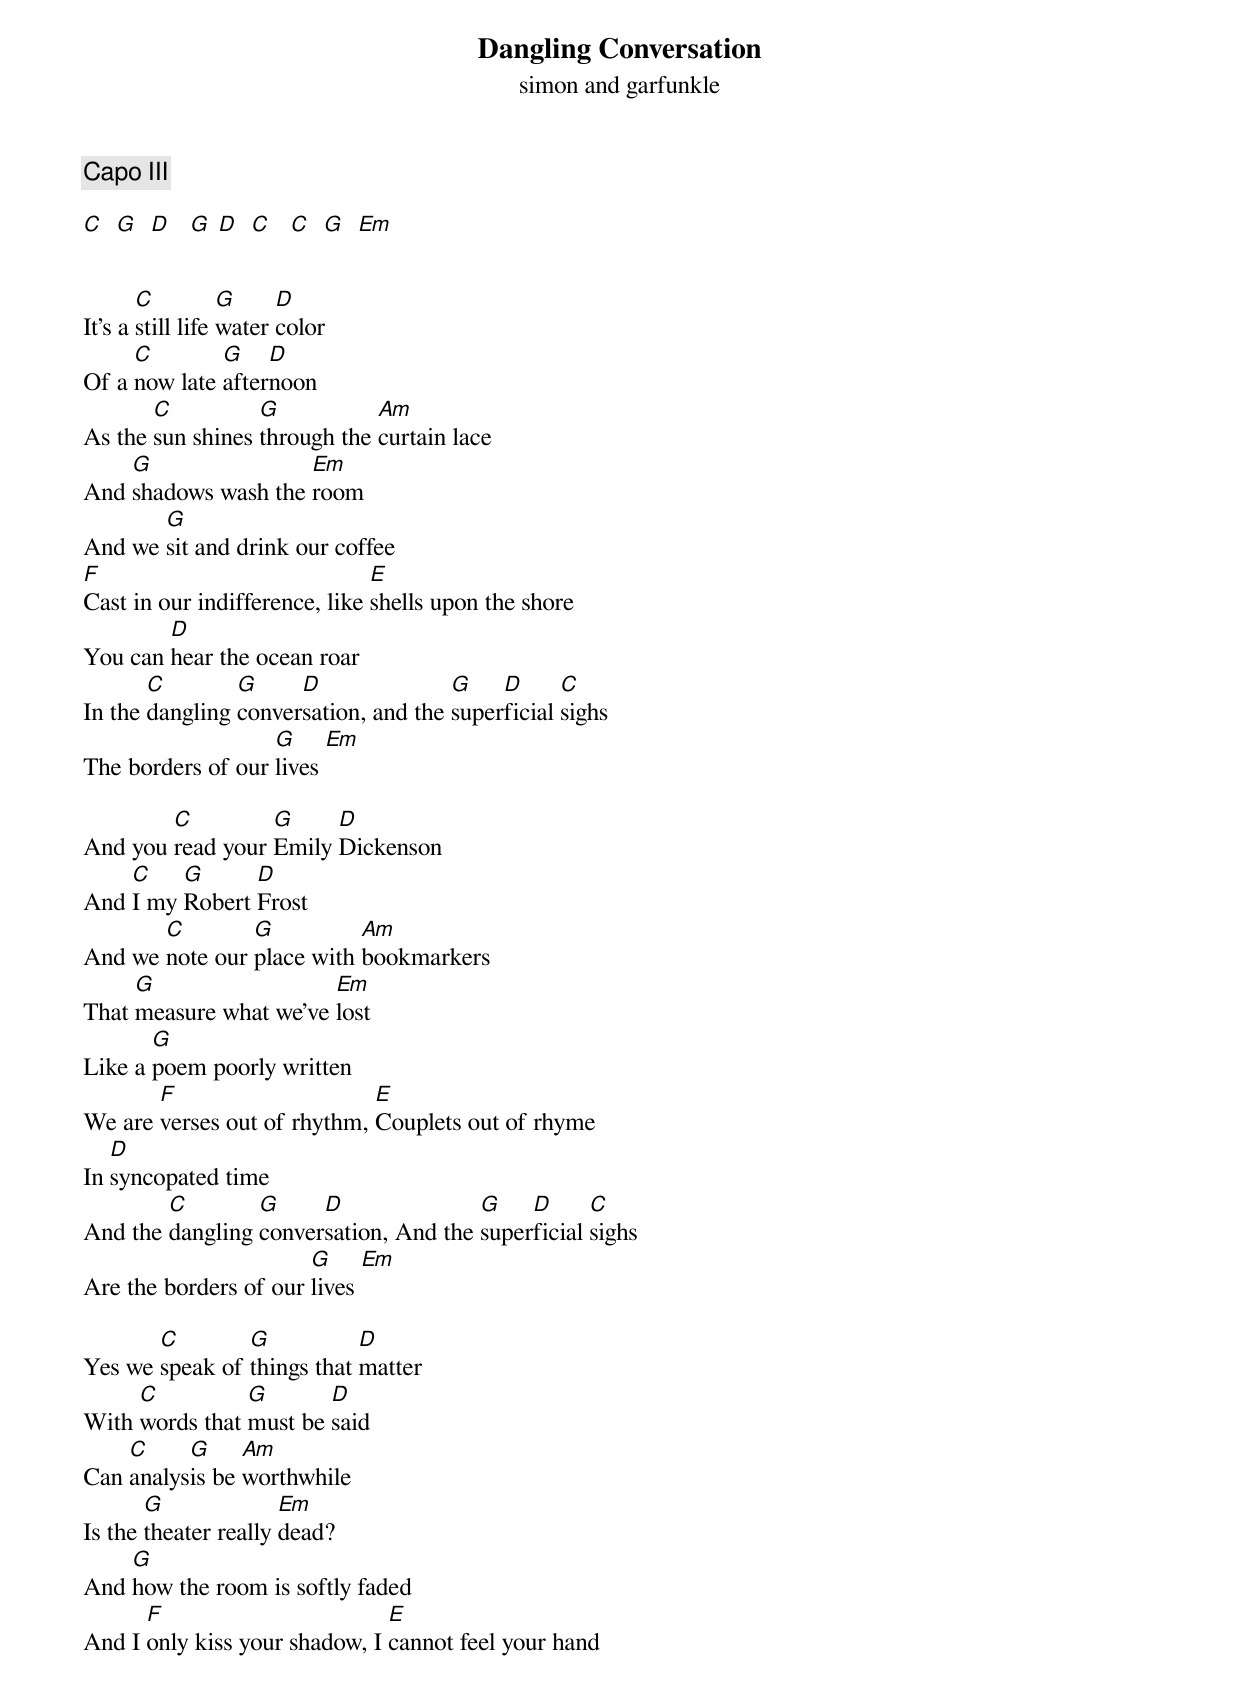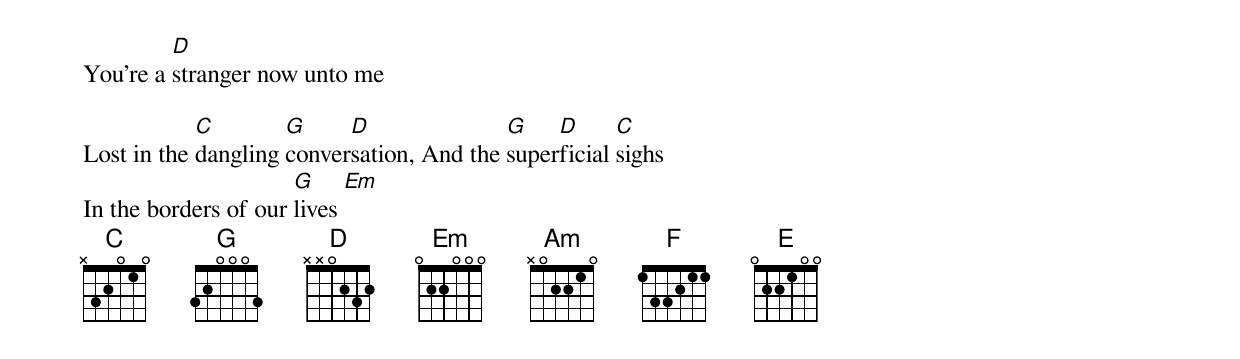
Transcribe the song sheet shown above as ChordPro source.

{title: Dangling Conversation}
{subtitle: simon and garfunkle}

{c:Capo III}

[C]  [G]  [D]   [G] [D]  [C]   [C]  [G]  [Em]


It's a [C]still life [G]water [D]color
Of a [C]now late [G]after[D]noon
As the [C]sun shines [G]through the [Am]curtain lace
And [G]shadows wash the [Em]room
And we [G]sit and drink our coffee
[F]Cast in our indifference, like [E]shells upon the shore
You can [D]hear the ocean roar
In the [C]dangling [G]conver[D]sation, and the [G]super[D]ficial [C]sighs
The borders of our [G]lives [Em]

And you [C]read your [G]Emily [D]Dickenson
And [C]I my [G]Robert [D]Frost
And we [C]note our [G]place with [Am]bookmarkers
That [G]measure what we've [Em]lost
Like a [G]poem poorly written
We are [F]verses out of rhythm, [E]Couplets out of rhyme
In [D]syncopated time
And the [C]dangling [G]conver[D]sation, And the [G]super[D]ficial [C]sighs
Are the borders of our [G]lives [Em]

Yes we [C]speak of [G]things that [D]matter
With [C]words that [G]must be [D]said
Can [C]analys[G]is be [Am]worthwhile
Is the [G]theater really [Em]dead?
And [G]how the room is softly faded
And I [F]only kiss your shadow, I [E]cannot feel your hand
You're a [D]stranger now unto me

Lost in the [C]dangling [G]conver[D]sation, And the [G]super[D]ficial [C]sighs
In the borders of our [G]lives [Em]
